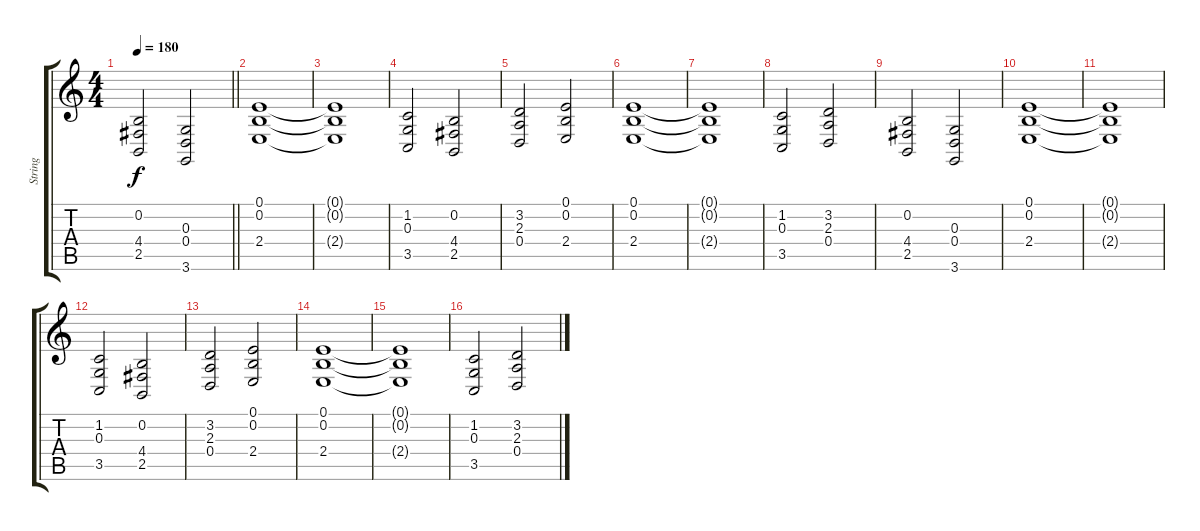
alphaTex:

\track ("String" "String") {instrument stringensemble1}
\staff {score tabs}
\tuning (E4 B3 G3 D3 A2 E2) {hide}
\ts (4 4)
\tempo 180
\clef g2
\barLineRight lightlight
\ks c
(0.2 4.4 2.5).2{dy f} (0.3 0.4 3.6).2 |
(0.1 0.2 2.4).1 |
(0.1{t} 0.2{t} 2.4{t}).1 |
(1.2 0.3 3.5).2 (0.2 4.4 2.5).2 |
(3.2 2.3 0.4).2 (0.1 0.2 2.4).2 |
(0.1 0.2 2.4).1 |
(0.1{t} 0.2{t} 2.4{t}).1 |
(1.2 0.3 3.5).2 (3.2 2.3 0.4).2 |
(0.2 4.4 2.5).2 (0.3 0.4 3.6).2 |
(0.1 0.2 2.4).1 |
(0.1{t} 0.2{t} 2.4{t}).1 |
(1.2 0.3 3.5).2 (0.2 4.4 2.5).2 |
(3.2 2.3 0.4).2 (0.1 0.2 2.4).2 |
(0.1 0.2 2.4).1 |
(0.1{t} 0.2{t} 2.4{t}).1 |
(1.2 0.3 3.5).2 (3.2 2.3 0.4).2
